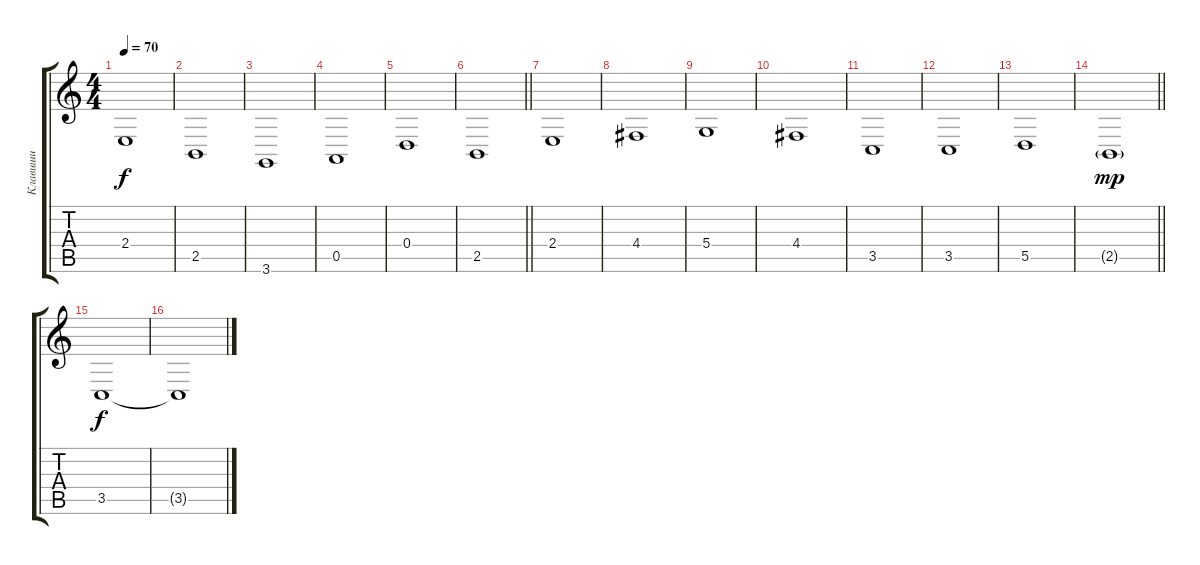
\track ("Клавиши" "Клавиши") {instrument stringensemble1}
\staff {score tabs}
\tuning (E4 B3 G3 D3 A2 E2) {hide}
\ts (4 4)
\tempo 70
\clef g2
\ks c
2.4.1{dy f} |
2.5.1 |
3.6.1 |
0.5.1 |
0.4.1 |
\barLineRight lightlight
2.5.1 |
\section ("" "")
2.4.1 |
4.4.1 |
5.4.1 |
4.4.1 |
3.5.1 |
3.5.1 |
5.5.1 |
\barLineRight lightlight
2.5{g}.1{dy mp} |
\section ("" "")
3.5.1{dy f} |
3.5{t}.1
